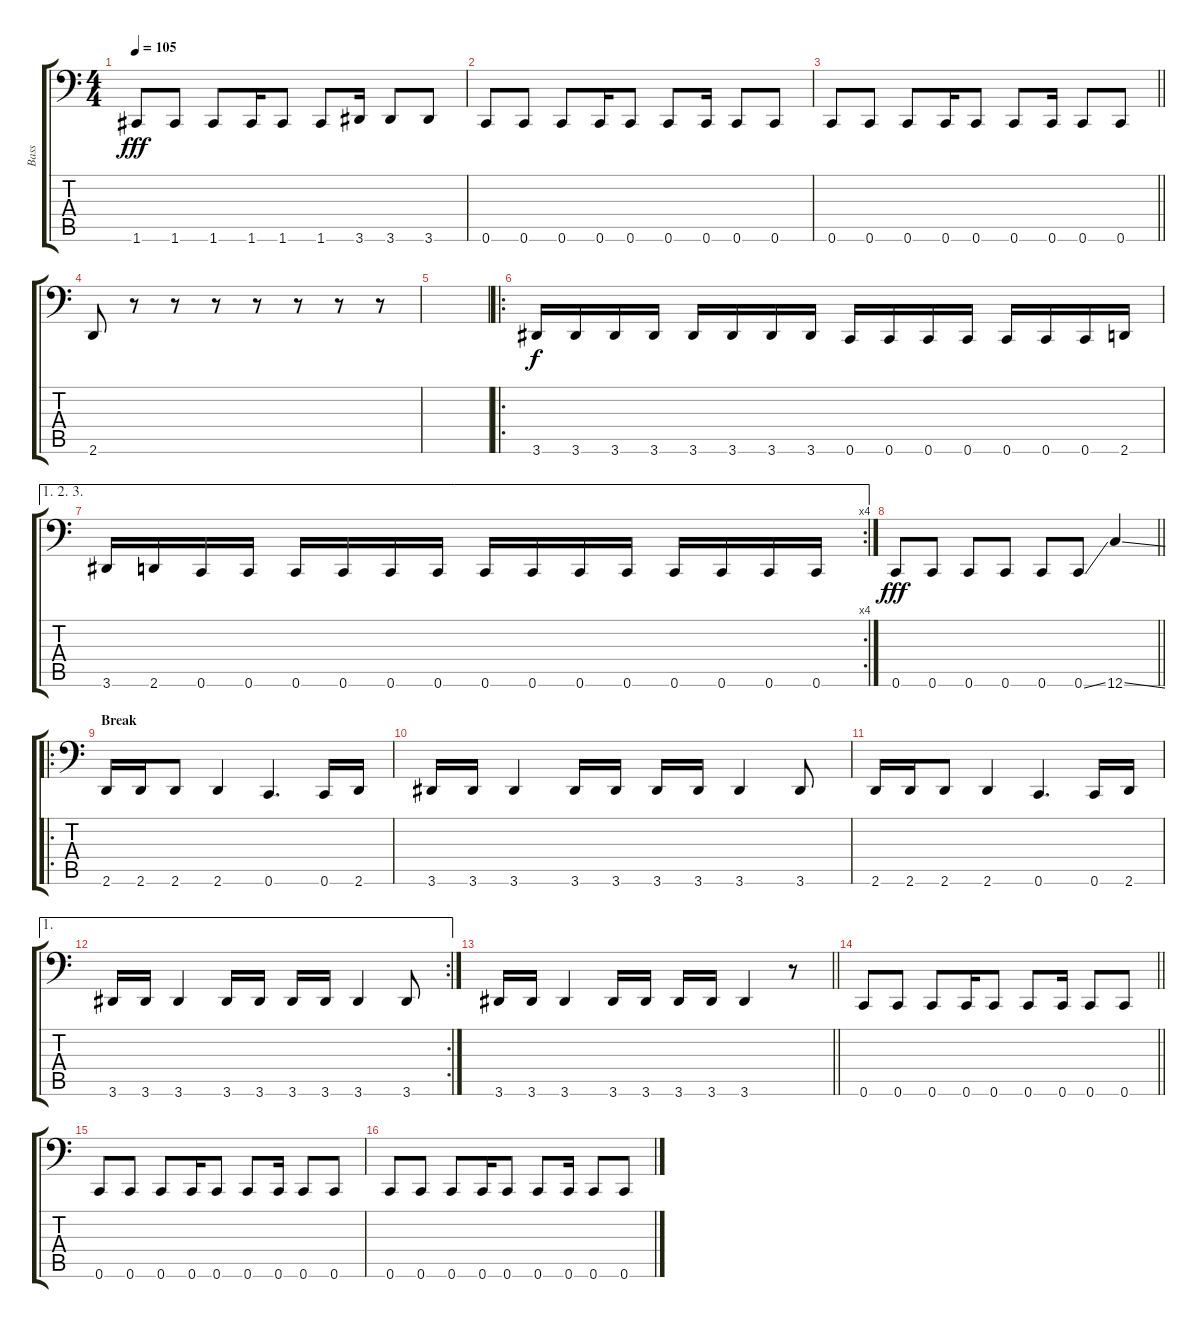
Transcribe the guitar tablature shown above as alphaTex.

\track ("Bass" "Bass") {instrument electricbasspick}
\staff {score tabs}
\tuning (C3 G2 Eb2 Bb1 F1 C1) {hide}
\ts (4 4)
\tempo 105
\clef f4
\ks c
1.6.8{dy fff} 1.6.8 1.6.8 1.6.16 1.6.8 1.6.8 3.6.16 3.6.8 3.6.8 |
0.6.8 0.6.8 0.6.8 0.6.16 0.6.8 0.6.8 0.6.16 0.6.8 0.6.8 |
\barLineRight lightlight
0.6.8 0.6.8 0.6.8 0.6.16 0.6.8 0.6.8 0.6.16 0.6.8 0.6.8 |
\section ("" "")
2.6.8 r.8 r.8 r.8 r.8 r.8 r.8 r.8 |
|
\ro
3.6.16{dy f} 3.6.16 3.6.16 3.6.16 3.6.16 3.6.16 3.6.16 3.6.16 0.6.16 0.6.16 0.6.16 0.6.16 0.6.16 0.6.16 0.6.16 2.6.16 |
\ae (1 2 3)
\rc 4
3.6.16 2.6.16 0.6.16 0.6.16 0.6.16 0.6.16 0.6.16 0.6.16 0.6.16 0.6.16 0.6.16 0.6.16 0.6.16 0.6.16 0.6.16 0.6.16 |
\barLineRight lightlight
0.6.8{dy fff} 0.6.8 0.6.8 0.6.8 0.6.8 0.6{ss}.8{instrument lead8bassandlead} 12.6{ss}.4 |
\ro
\section ("" "Break")
2.6.16{instrument electricbasspick} 2.6.16 2.6.8 2.6.4 0.6.4{d} 0.6.16 2.6.16 |
3.6.16 3.6.16 3.6.4 3.6.16 3.6.16 3.6.16 3.6.16 3.6.4 3.6.8 |
2.6.16 2.6.16 2.6.8 2.6.4 0.6.4{d} 0.6.16 2.6.16 |
\ae 1
\rc 2
3.6.16 3.6.16 3.6.4 3.6.16 3.6.16 3.6.16 3.6.16 3.6.4 3.6.8 |
\barLineRight lightlight
3.6.16 3.6.16 3.6.4 3.6.16 3.6.16 3.6.16 3.6.16 3.6.4 r.8 |
\section ("" "")
\barLineRight lightlight
0.6.8 0.6.8 0.6.8 0.6.16 0.6.8 0.6.8 0.6.16 0.6.8 0.6.8 |
0.6.8 0.6.8 0.6.8 0.6.16 0.6.8 0.6.8 0.6.16 0.6.8 0.6.8 |
0.6.8 0.6.8 0.6.8 0.6.16 0.6.8 0.6.8 0.6.16 0.6.8 0.6.8
